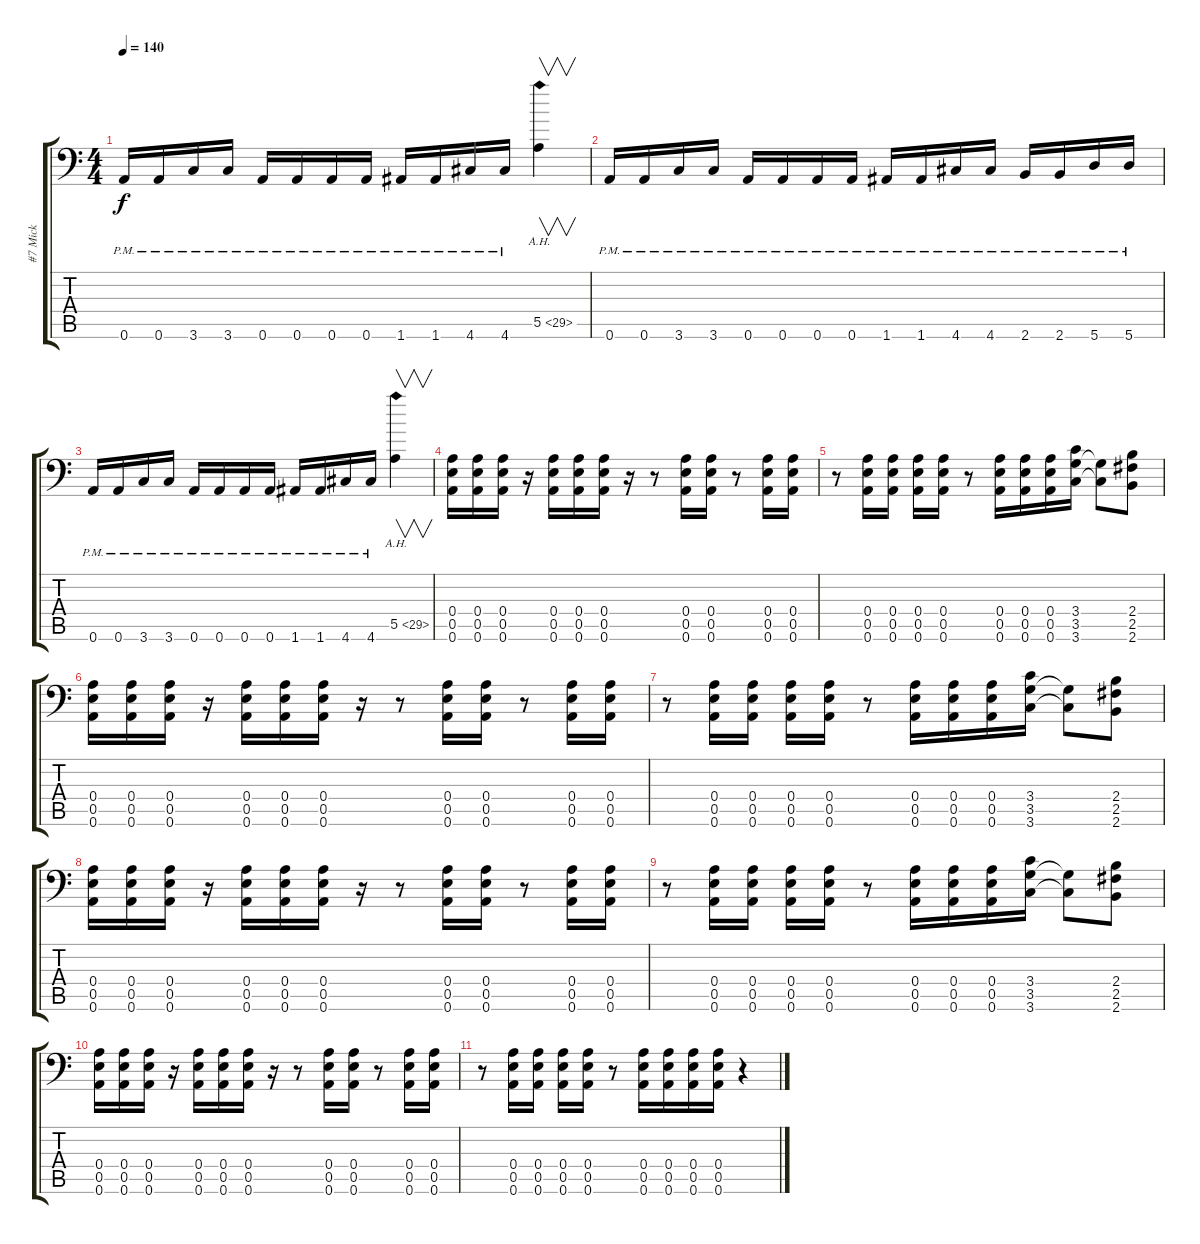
\track ("#7 Mick" "#7 Mick") {solo instrument distortionguitar}
\staff {score tabs}
\tuning (B3 Gb3 D3 A2 E2 A1) {hide}
\ts (4 4)
\tempo 140
\clef f4
\ks c
0.6{pm}.16{dy f} 0.6{pm}.16 3.6{pm}.16 3.6{pm}.16 0.6{pm}.16 0.6{pm}.16 0.6{pm}.16 0.6{pm}.16 1.6{pm}.16 1.6{pm}.16 4.6{pm}.16 4.6{pm}.16 5.5{ah 24}.4{v} |
0.6{pm}.16 0.6{pm}.16 3.6{pm}.16 3.6{pm}.16 0.6{pm}.16 0.6{pm}.16 0.6{pm}.16 0.6{pm}.16 1.6{pm}.16 1.6{pm}.16 4.6{pm}.16 4.6{pm}.16 2.6{pm}.16 2.6{pm}.16 5.6{pm}.16 5.6{pm}.16 |
0.6{pm}.16 0.6{pm}.16 3.6{pm}.16 3.6{pm}.16 0.6{pm}.16 0.6{pm}.16 0.6{pm}.16 0.6{pm}.16 1.6{pm}.16 1.6{pm}.16 4.6{pm}.16 4.6{pm}.16 5.5{ah 24}.4{v} |
(0.4 0.5 0.6).16 (0.4 0.5 0.6).16 (0.4 0.5 0.6).16 r.16 (0.4 0.5 0.6).16 (0.4 0.5 0.6).16 (0.4 0.5 0.6).16 r.16 r.8 (0.4 0.5 0.6).16 (0.4 0.5 0.6).16 r.8 (0.4 0.5 0.6).16 (0.4 0.5 0.6).16 |
r.8 (0.4 0.5 0.6).16 (0.4 0.5 0.6).16 (0.4 0.5 0.6).16 (0.4 0.5 0.6).16 r.8 (0.4 0.5 0.6).16 (0.4 0.5 0.6).16 (0.4 0.5 0.6).16 (3.4 3.5 3.6).16 (3.5{t} 3.6{t}).8 (2.4 2.5 2.6).8 |
(0.4 0.5 0.6).16 (0.4 0.5 0.6).16 (0.4 0.5 0.6).16 r.16 (0.4 0.5 0.6).16 (0.4 0.5 0.6).16 (0.4 0.5 0.6).16 r.16 r.8 (0.4 0.5 0.6).16 (0.4 0.5 0.6).16 r.8 (0.4 0.5 0.6).16 (0.4 0.5 0.6).16 |
r.8 (0.4 0.5 0.6).16 (0.4 0.5 0.6).16 (0.4 0.5 0.6).16 (0.4 0.5 0.6).16 r.8 (0.4 0.5 0.6).16 (0.4 0.5 0.6).16 (0.4 0.5 0.6).16 (3.4 3.5 3.6).16 (3.5{t} 3.6{t}).8 (2.4 2.5 2.6).8 |
(0.4 0.5 0.6).16 (0.4 0.5 0.6).16 (0.4 0.5 0.6).16 r.16 (0.4 0.5 0.6).16 (0.4 0.5 0.6).16 (0.4 0.5 0.6).16 r.16 r.8 (0.4 0.5 0.6).16 (0.4 0.5 0.6).16 r.8 (0.4 0.5 0.6).16 (0.4 0.5 0.6).16 |
r.8 (0.4 0.5 0.6).16 (0.4 0.5 0.6).16 (0.4 0.5 0.6).16 (0.4 0.5 0.6).16 r.8 (0.4 0.5 0.6).16 (0.4 0.5 0.6).16 (0.4 0.5 0.6).16 (3.4 3.5 3.6).16 (3.5{t} 3.6{t}).8 (2.4 2.5 2.6).8 |
(0.4 0.5 0.6).16 (0.4 0.5 0.6).16 (0.4 0.5 0.6).16 r.16 (0.4 0.5 0.6).16 (0.4 0.5 0.6).16 (0.4 0.5 0.6).16 r.16 r.8 (0.4 0.5 0.6).16 (0.4 0.5 0.6).16 r.8 (0.4 0.5 0.6).16 (0.4 0.5 0.6).16 |
r.8 (0.4 0.5 0.6).16 (0.4 0.5 0.6).16 (0.4 0.5 0.6).16 (0.4 0.5 0.6).16 r.8 (0.4 0.5 0.6).16 (0.4 0.5 0.6).16 (0.4 0.5 0.6).16 (0.4 0.5 0.6).16 r.4
